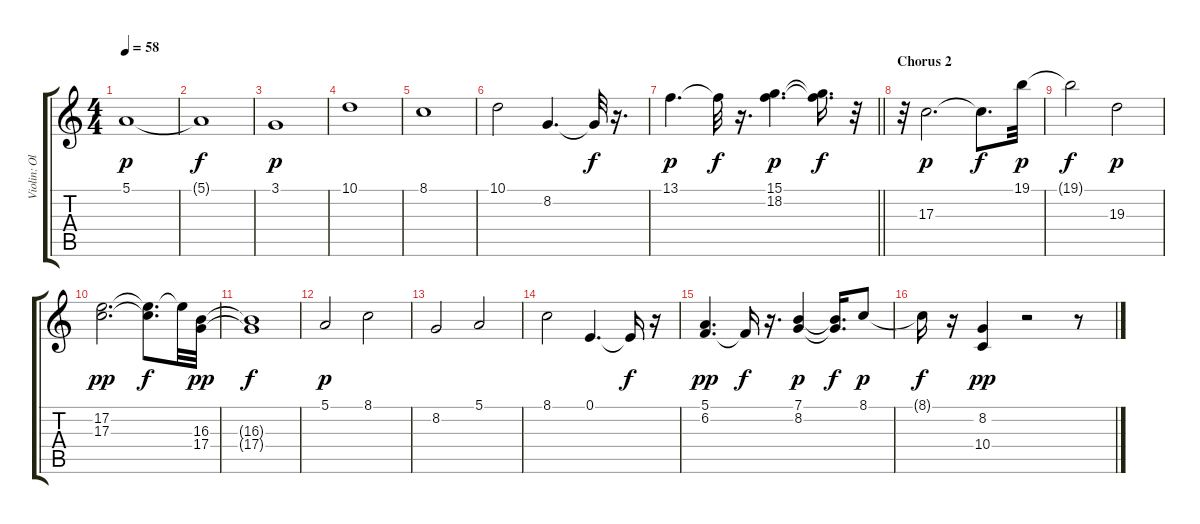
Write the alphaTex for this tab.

\track ("Violin: Olle Romeo" "Violin: Ol") {instrument violin}
\staff {score tabs}
\tuning (E4 B3 G3 D3 A2 E2) {hide}
\ts (4 4)
\tempo 58
\clef g2
\ks c
5.1.1{dy p} |
5.1{t}.1{dy f} |
3.1.1{dy p} |
10.1.1 |
8.1.1 |
10.1.2 8.2.4{d} 8.2{t}.32{dy f} r.16{d} |
\barLineRight lightlight
13.1.4{d dy p} 13.1{t}.32{dy f} r.16{d} (15.1 18.2).4{d dy p} (15.1{t} 18.2{t}).16{d dy f} r.32 |
\section ("" "Chorus 2")
r.32 17.3.2{d dy p} 17.3{t}.8{d dy f} 19.1.32{dy p} |
19.1{t}.2{dy f} 19.3.2{dy p} |
(17.2 17.3).2{d dy pp} (17.2{t} 17.3{t}).8{d dy f} 17.2{t}.32 (16.3 17.4).32{dy pp} |
(16.3{t} 17.4{t}).1{dy f} |
5.1.2{dy p} 8.1.2 |
8.2.2 5.1.2 |
8.1.2 0.1.4{d} 0.1{t}.16{dy f} r.16 |
(5.1 6.2).4{d dy pp} 6.2{t}.16{dy f} r.16{d} (7.1 8.2).4{dy p} (7.1{t} 8.2{t}).16{d dy f} 8.1.8{dy p} |
8.1{t}.16{dy f} r.16 (8.2 10.4).4{dy pp} r.2 r.8
